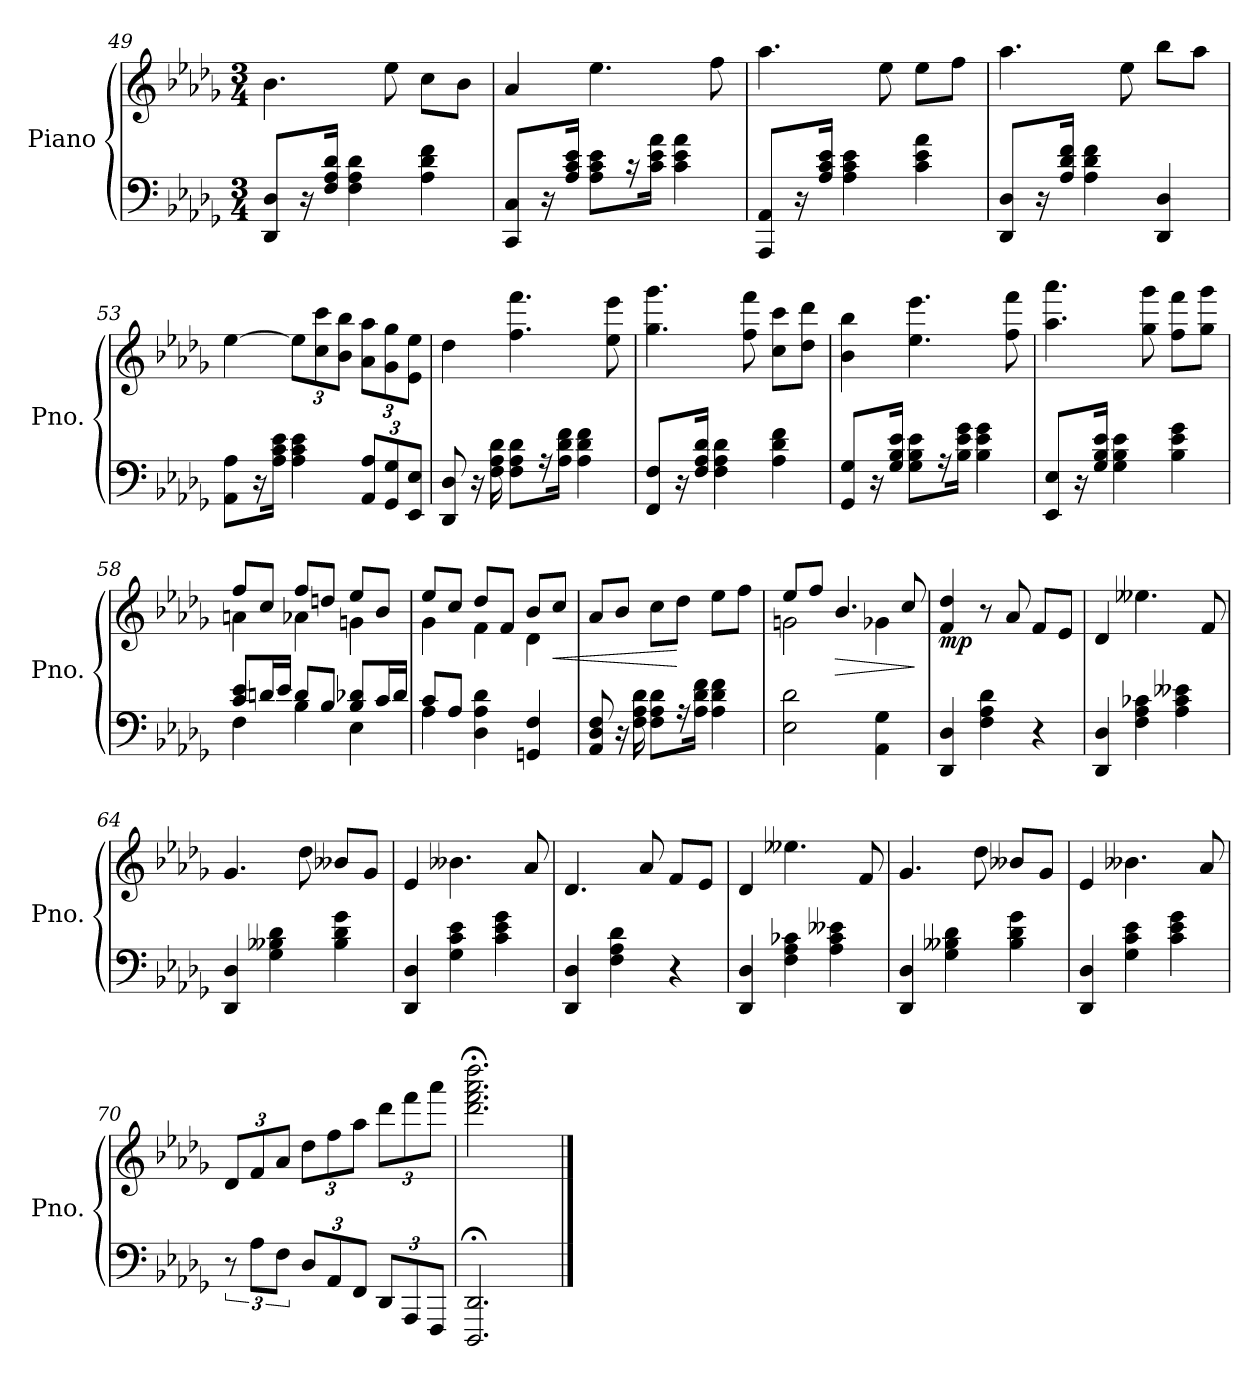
**kern	**kern	**dynam
*part1	*part1	*part1
*staff2	*staff1	*staff1/2
*I"Piano	*	*
*I'Pno.	*	*
!!LO:LB:g=z
*clefF4	*clefG2	*
*k[b-e-a-d-g-]	*k[b-e-a-d-g-]	*
*M3/4	*M3/4	*
=49	=49	=49
8DD-/ 8D-/L	4.b-\	.
16r	.	.
16F/ 16A-/ 16d-/Jk	.	.
4F\ 4A-\ 4d-\	.	.
.	8ee-\	.
4A-\ 4d-\ 4f\	8cc\L	.
.	8b-\J	.
=50	=50	=50
8CC/ 8C/L	4a-/	.
16r	.	.
16A-/ 16c/ 16e-/Jk	.	.
8A-\ 8c\ 8e-\L	4.ee-\	.
16r	.	.
16c\ 16e-\ 16a-\Jk	.	.
4c\ 4e-\ 4a-\	.	.
.	8ff\	.
=51	=51	=51
8AAA-/ 8AA-/L	4.aa-\	.
16r	.	.
16A-/ 16c/ 16e-/Jk	.	.
4A-\ 4c\ 4e-\	.	.
.	8ee-\	.
4c\ 4e-\ 4a-\	8ee-\L	.
.	8ff\J	.
!!LO:LB:g=z
=52	=52	=52
8DD-/ 8D-/L	4.aa-\	.
16r	.	.
16A-/ 16d-/ 16f/Jk	.	.
4A-\ 4d-\ 4f\	.	.
.	8ee-\	.
4DD-/ 4D-/	8bb-\L	.
.	8aa-\J	.
=53	=53	=53
8AA-\ 8A-\L	[4ee-\	.
16r	.	.
16A-\ 16c\ 16e-\Jk	.	.
*	*Xbrackettup	*
4A-\ 4c\ 4e-\	12ee-\L]	.
.	12cc\ 12ccc\	.
.	12b-\ 12bb-\J	.
*Xbrackettup	*	*
12AA-/ 12A-/L	12a-\ 12aa-\L	.
12GG-/ 12G-/	12g-\ 12gg-\	.
12EE-/ 12E-/J	12e-\ 12ee-\J	.
!!LO:PB:g=z
=54	=54	=54
8DD-/ 8D-/	4dd-\	.
16r	.	.
16F\ 16A-\ 16d-\	.	.
8F\ 8A-\ 8d-\L	4.ff\ 4.fff\	.
16r	.	.
16A-\ 16d-\ 16f\Jk	.	.
4A-\ 4d-\ 4f\	.	.
.	8ee-\ 8eee-\	.
=55	=55	=55
8FF/ 8F/L	4.gg-\ 4.ggg-\	.
16r	.	.
16F/ 16A-/ 16d-/Jk	.	.
4F\ 4A-\ 4d-\	.	.
.	8ff\ 8fff\	.
4A-\ 4d-\ 4f\	8cc\ 8ccc\L	.
.	8dd-\ 8ddd-\J	.
=56	=56	=56
8GG-/ 8G-/L	4b-\ 4bb-\	.
16r	.	.
16G-/ 16B-/ 16e-/Jk	.	.
8G-\ 8B-\ 8e-\L	4.ee-\ 4.eee-\	.
16r	.	.
16B-\ 16e-\ 16g-\Jk	.	.
4B-\ 4e-\ 4g-\	.	.
.	8ff\ 8fff\	.
!!LO:LB:g=z
=57	=57	=57
8EE-/ 8E-/L	4.aa-\ 4.aaa-\	.
16r	.	.
16G-/ 16B-/ 16e-/Jk	.	.
4G-\ 4B-\ 4e-\	.	.
.	8gg-\ 8ggg-\	.
4B-\ 4e-\ 4g-\	8ff\ 8fff\L	.
.	8gg-\ 8ggg-\J	.
=58	=58	=58
*^	*^	*
4F\	8c/ 8e-/L	8ff/L	4an\	.
.	16dn/L	8cc/J	.	.
.	16e-/JJ	.	.	.
4B-\	8d/L	8ff/L	4a-X\	.
.	8B-/J	8ddn/J	.	.
4E-\	8B-/ 8d-X/L	8ee-/L	4gn\	.
.	16c/L	8b-/J	.	.
.	16d-/JJ	.	.	.
!!LO:LB:g=z	!!
=59	=59	=59	=59	=59
4A-\	8c/L	8ee-/L	4g-\	.
.	8A-/J	8cc/J	.	.
4D-\ 4A-\ 4d-\	2ryy	8dd-/L	4f\	.
.	.	8f/J	.	.
4GGn/ 4F/	.	8b-/L	4d-\	.
!	!	!	!	!LO:HP:b
.	.	8cc/J	.	<
*v	*v	*	*	*
*	*v	*v	*
=60	=60	=60
8AA-/ 8D-/ 8F/	8a-/L	.
16r	8b-/J	.
16F\ 16A-\ 16d-\	.	.
8F\ 8A-\ 8d-\L	8cc\L	.
16r	8dd-\J	[
16A-\ 16d-\ 16f\Jk	.	.
4A-\ 4d-\ 4f\	8ee-\L	.
.	8ff\J	.
=61	=61	=61
*	*^	*
2E-\ 2d-\	8ee-/L	2gn\	.
.	8ff/J	.	.
!	!	!	!LO:HP:b
.	4.b-/	.	>
4AA-\ 4G-\	.	4g-X\	.
.	8cc/	.	.
*	*v	*v	*
.	.	]
!!LO:LB:g=z
=62	=62	=62
!	!	!LO:DY:b
4DD-/ 4D-/	4f/ 4dd-/	mp
4F\ 4A-\ 4d-\	8r	.
.	8a-/	.
4r	8f/L	.
.	8e-/J	.
=63	=63	=63
4DD-/ 4D-/	4d-/	.
4F\ 4A-\ 4c-X\	4.ee--X\	.
4A-\ 4c-\ 4e--X\	.	.
.	8f/	.
=64	=64	=64
4DD-/ 4D-/	4.g-/	.
4G-\ 4B--X\ 4d-\	.	.
.	8dd-\	.
4B--\ 4d-\ 4g-\	8b--X/L	.
.	8g-/J	.
!!LO:LB:g=z
=65	=65	=65
4DD-/ 4D-/	4e-/	.
4G-\ 4c\ 4e-\	4.b--X\	.
4c\ 4e-\ 4g-\	.	.
.	8a-/	.
=66	=66	=66
4DD-/ 4D-/	4.d-/	.
4F\ 4A-\ 4d-\	.	.
.	8a-/	.
4r	8f/L	.
.	8e-/J	.
=67	=67	=67
4DD-/ 4D-/	4d-/	.
4F\ 4A-\ 4c-X\	4.ee--X\	.
4A-\ 4c-\ 4e--X\	.	.
.	8f/	.
=68	=68	=68
4DD-/ 4D-/	4.g-/	.
4G-\ 4B--X\ 4d-\	.	.
.	8dd-\	.
4B--\ 4d-\ 4g-\	8b--X/L	.
.	8g-/J	.
!!LO:LB:g=z
=69	=69	=69
4DD-/ 4D-/	4e-/	.
4G-\ 4c\ 4e-\	4.b--X\	.
4c\ 4e-\ 4g-\	.	.
.	8a-/	.
=70	=70	=70
*brackettup	*	*
12r	12d-/L	.
12A-\L	12f/	.
12F\J	12a-/J	.
*Xbrackettup	*	*
12D-/L	12dd-\L	.
12AA-/	12ff\	.
12FF/J	12aa-\J	.
12DD-/L	12ddd-\L	.
12AAA-/	12fff\	.
12FFF/J	12aaa-\J	.
=71	=71	=71
2.DDD-/;< 2.DD-/;<	2.ddd-\;< 2.fff\;< 2.aaa-\;< 2.dddd-\;<	.
==	==	==
*-	*-	*-
